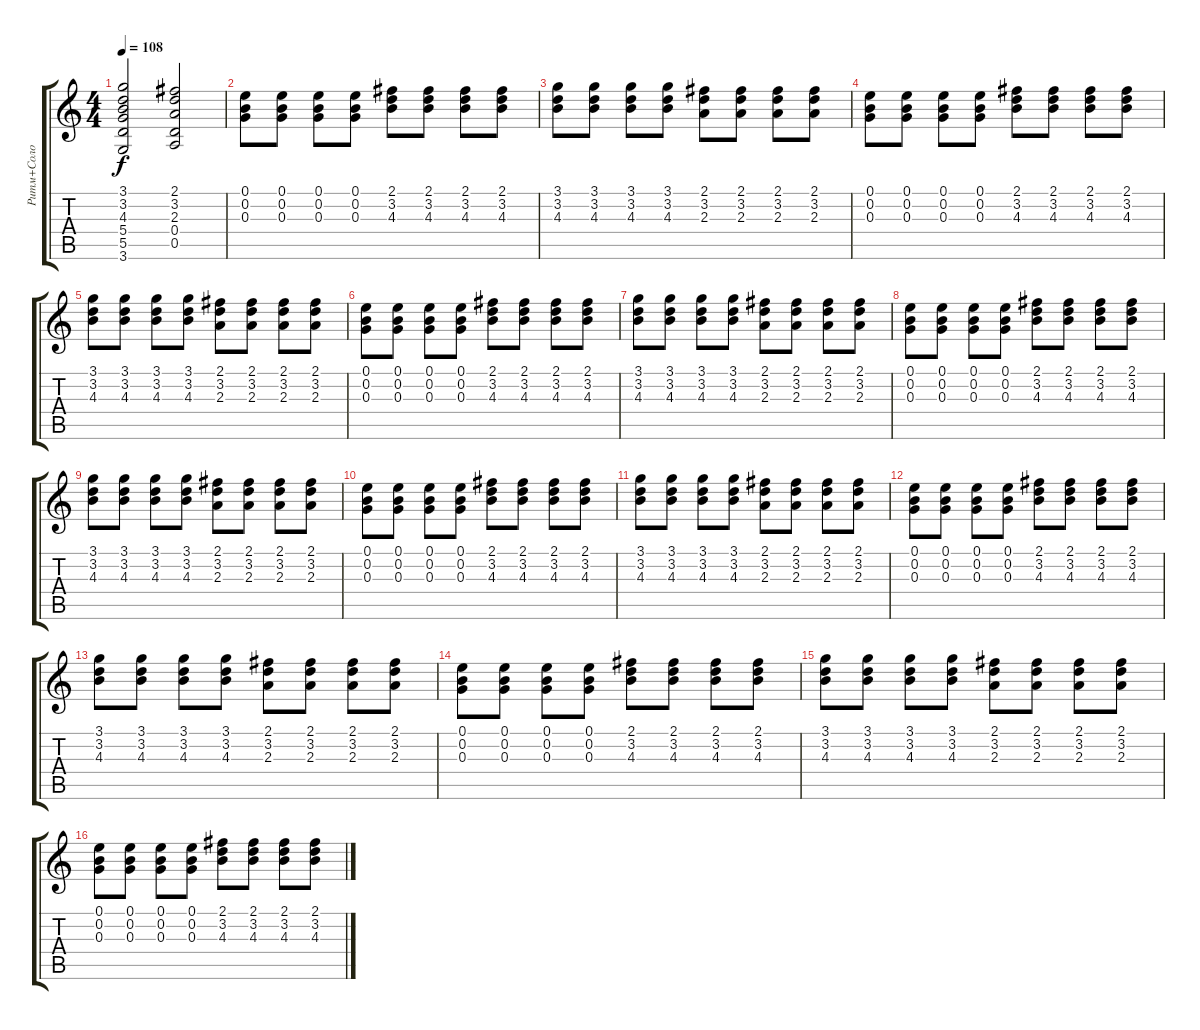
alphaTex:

\track ("Ритм+Соло" "Ритм+Соло") {instrument acousticguitarsteel}
\staff {score tabs}
\tuning (E4 B3 G3 D3 A2 E2) {hide}
\ts (4 4)
\tempo 108
\clef g2
\ks c
(3.1 3.2 4.3 5.4 5.5 3.6).2{dy f} (2.1 3.2 2.3 0.4 0.5).2 |
(0.1 0.2 0.3).8 (0.1 0.2 0.3).8 (0.1 0.2 0.3).8 (0.1 0.2 0.3).8 (2.1 3.2 4.3).8 (2.1 3.2 4.3).8 (2.1 3.2 4.3).8 (2.1 3.2 4.3).8 |
(3.1 3.2 4.3).8 (3.1 3.2 4.3).8 (3.1 3.2 4.3).8 (3.1 3.2 4.3).8 (2.1 3.2 2.3).8 (2.1 3.2 2.3).8 (2.1 3.2 2.3).8 (2.1 3.2 2.3).8 |
(0.1 0.2 0.3).8 (0.1 0.2 0.3).8 (0.1 0.2 0.3).8 (0.1 0.2 0.3).8 (2.1 3.2 4.3).8 (2.1 3.2 4.3).8 (2.1 3.2 4.3).8 (2.1 3.2 4.3).8 |
(3.1 3.2 4.3).8 (3.1 3.2 4.3).8 (3.1 3.2 4.3).8 (3.1 3.2 4.3).8 (2.1 3.2 2.3).8 (2.1 3.2 2.3).8 (2.1 3.2 2.3).8 (2.1 3.2 2.3).8 |
(0.1 0.2 0.3).8 (0.1 0.2 0.3).8 (0.1 0.2 0.3).8 (0.1 0.2 0.3).8 (2.1 3.2 4.3).8 (2.1 3.2 4.3).8 (2.1 3.2 4.3).8 (2.1 3.2 4.3).8 |
(3.1 3.2 4.3).8 (3.1 3.2 4.3).8 (3.1 3.2 4.3).8 (3.1 3.2 4.3).8 (2.1 3.2 2.3).8 (2.1 3.2 2.3).8 (2.1 3.2 2.3).8 (2.1 3.2 2.3).8 |
(0.1 0.2 0.3).8 (0.1 0.2 0.3).8 (0.1 0.2 0.3).8 (0.1 0.2 0.3).8 (2.1 3.2 4.3).8 (2.1 3.2 4.3).8 (2.1 3.2 4.3).8 (2.1 3.2 4.3).8 |
(3.1 3.2 4.3).8 (3.1 3.2 4.3).8 (3.1 3.2 4.3).8 (3.1 3.2 4.3).8 (2.1 3.2 2.3).8 (2.1 3.2 2.3).8 (2.1 3.2 2.3).8 (2.1 3.2 2.3).8 |
(0.1 0.2 0.3).8 (0.1 0.2 0.3).8 (0.1 0.2 0.3).8 (0.1 0.2 0.3).8 (2.1 3.2 4.3).8 (2.1 3.2 4.3).8 (2.1 3.2 4.3).8 (2.1 3.2 4.3).8 |
(3.1 3.2 4.3).8 (3.1 3.2 4.3).8 (3.1 3.2 4.3).8 (3.1 3.2 4.3).8 (2.1 3.2 2.3).8 (2.1 3.2 2.3).8 (2.1 3.2 2.3).8 (2.1 3.2 2.3).8 |
(0.1 0.2 0.3).8 (0.1 0.2 0.3).8 (0.1 0.2 0.3).8 (0.1 0.2 0.3).8 (2.1 3.2 4.3).8 (2.1 3.2 4.3).8 (2.1 3.2 4.3).8 (2.1 3.2 4.3).8 |
(3.1 3.2 4.3).8 (3.1 3.2 4.3).8 (3.1 3.2 4.3).8 (3.1 3.2 4.3).8 (2.1 3.2 2.3).8 (2.1 3.2 2.3).8 (2.1 3.2 2.3).8 (2.1 3.2 2.3).8 |
(0.1 0.2 0.3).8 (0.1 0.2 0.3).8 (0.1 0.2 0.3).8 (0.1 0.2 0.3).8 (2.1 3.2 4.3).8 (2.1 3.2 4.3).8 (2.1 3.2 4.3).8 (2.1 3.2 4.3).8 |
(3.1 3.2 4.3).8 (3.1 3.2 4.3).8 (3.1 3.2 4.3).8 (3.1 3.2 4.3).8 (2.1 3.2 2.3).8 (2.1 3.2 2.3).8 (2.1 3.2 2.3).8 (2.1 3.2 2.3).8 |
(0.1 0.2 0.3).8 (0.1 0.2 0.3).8 (0.1 0.2 0.3).8 (0.1 0.2 0.3).8 (2.1 3.2 4.3).8 (2.1 3.2 4.3).8 (2.1 3.2 4.3).8 (2.1 3.2 4.3).8
